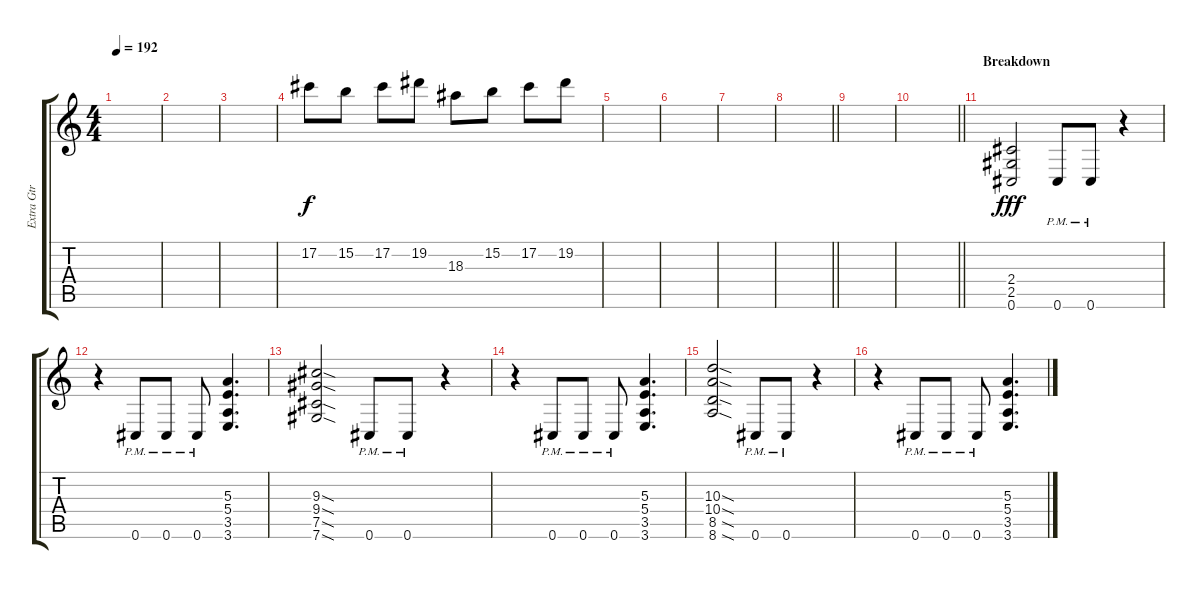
\track ("Extra Gtr" "Extra Gtr") {instrument distortionguitar}
\staff {score tabs}
\tuning (Db4 Ab3 E3 B2 Gb2 Db2) {hide}
\ts (4 4)
\tempo 192
\clef g2
\ks c
|
|
|
17.2.8 15.2.8 17.2.8 19.2.8 18.3.8 15.2.8 17.2.8 19.2.8 |
|
|
|
\barLineRight lightlight
|
|
\barLineRight lightlight
|
\section ("" "Breakdown")
(2.4 2.5 0.6).2{dy fff} 0.6{pm}.8 0.6{pm}.8 r.4 |
r.4 0.6{pm}.8 0.6{pm}.8 0.6{pm}.8 (5.3 5.4 3.5 3.6).4{d} |
(9.3{sod} 9.4{sod} 7.5{sod} 7.6{sod}).2 0.6{pm}.8 0.6{pm}.8 r.4 |
r.4 0.6{pm}.8 0.6{pm}.8 0.6{pm}.8 (5.3 5.4 3.5 3.6).4{d} |
(10.3{sod} 10.4{sod} 8.5{sod} 8.6{sod}).2 0.6{pm}.8 0.6{pm}.8 r.4 |
r.4 0.6{pm}.8 0.6{pm}.8 0.6{pm}.8 (5.3 5.4 3.5 3.6).4{d}
